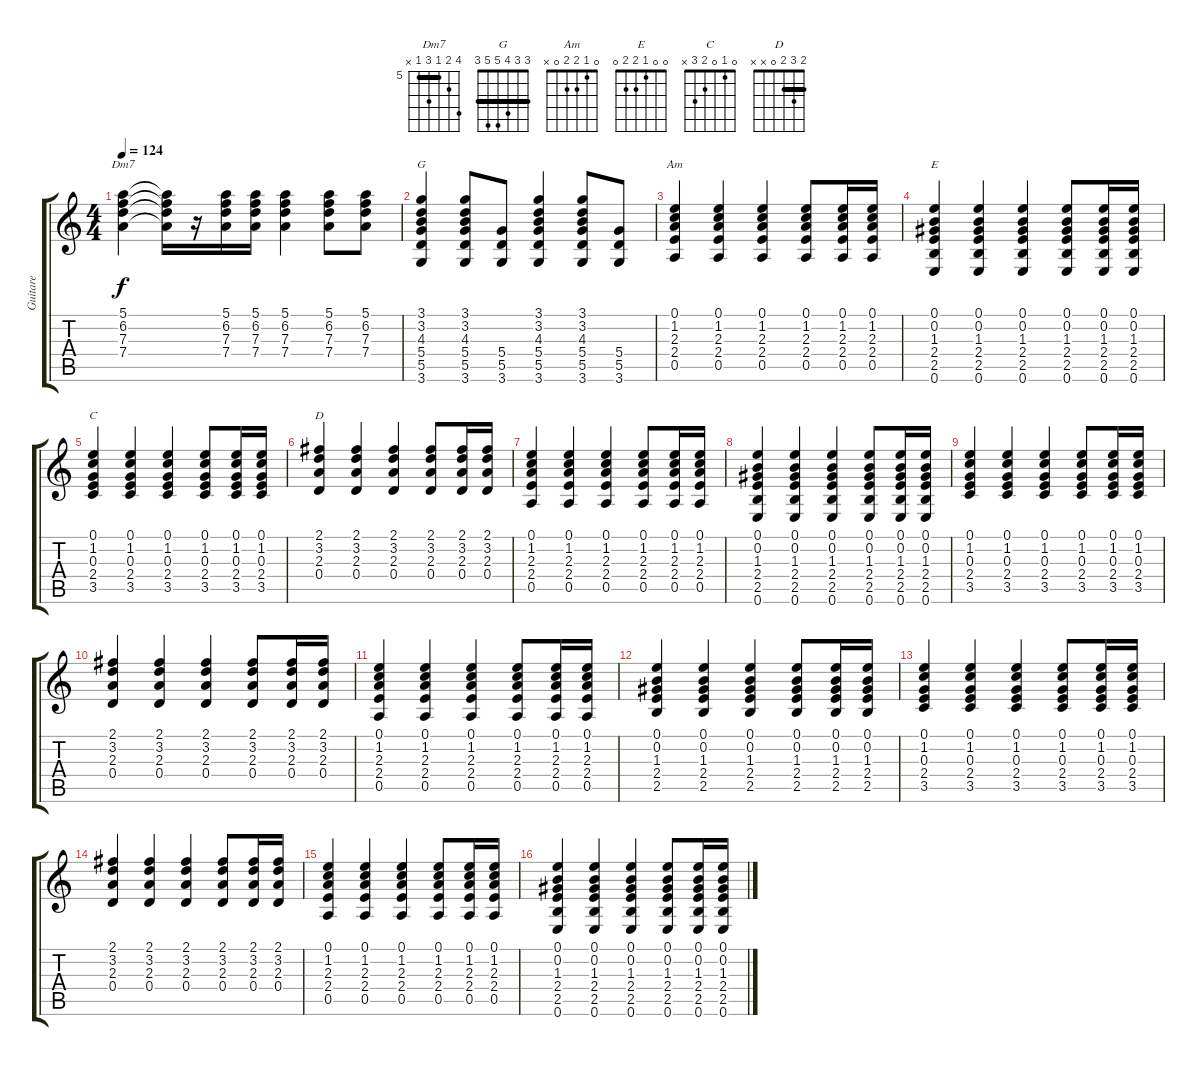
\track ("Guitare" "Guitare") {instrument overdrivenguitar}
\staff {score tabs}
\tuning (E4 B3 G3 D3 A2 E2) {hide}
\chord ("Dm7" 8 6 5 7 5 x) {firstfret 5 barre 5}
\chord ("G" 3 3 4 5 5 3) {barre 3}
\chord ("Am" 0 1 2 2 0 x)
\chord ("E" 0 0 1 2 2 0)
\chord ("C" 0 1 0 2 3 x)
\chord ("D" 2 3 2 0 x x) {barre 2}
\ts (4 4)
\tempo 124
\clef g2
\ks c
(5.1 6.2 7.3 7.4).4{ch "Dm7" dy f} (5.1{t} 6.2{t} 7.3{t} 7.4{t}).16 r.16 (5.1 6.2 7.3 7.4).16 (5.1 6.2 7.3 7.4).16 (5.1 6.2 7.3 7.4).4 (5.1 6.2 7.3 7.4).8 (5.1 6.2 7.3 7.4).8 |
(3.1 3.2 4.3 5.4 5.5 3.6).4{ch "G"} (3.1 3.2 4.3 5.4 5.5 3.6).8 (5.4 5.5 3.6).8 (3.1 3.2 4.3 5.4 5.5 3.6).4 (3.1 3.2 4.3 5.4 5.5 3.6).8 (5.4 5.5 3.6).8 |
(0.1 1.2 2.3 2.4 0.5).4{ch "Am"} (0.1 1.2 2.3 2.4 0.5).4 (0.1 1.2 2.3 2.4 0.5).4 (0.1 1.2 2.3 2.4 0.5).8 (0.1 1.2 2.3 2.4 0.5).16 (0.1 1.2 2.3 2.4 0.5).16 |
(0.1 0.2 1.3 2.4 2.5 0.6).4{ch "E"} (0.1 0.2 1.3 2.4 2.5 0.6).4 (0.1 0.2 1.3 2.4 2.5 0.6).4 (0.1 0.2 1.3 2.4 2.5 0.6).8 (0.1 0.2 1.3 2.4 2.5 0.6).16 (0.1 0.2 1.3 2.4 2.5 0.6).16 |
(0.1 1.2 0.3 2.4 3.5).4{ch "C"} (0.1 1.2 0.3 2.4 3.5).4 (0.1 1.2 0.3 2.4 3.5).4 (0.1 1.2 0.3 2.4 3.5).8 (0.1 1.2 0.3 2.4 3.5).16 (0.1 1.2 0.3 2.4 3.5).16 |
(2.1 3.2 2.3 0.4).4{ch "D"} (2.1 3.2 2.3 0.4).4 (2.1 3.2 2.3 0.4).4 (2.1 3.2 2.3 0.4).8 (2.1 3.2 2.3 0.4).16 (2.1 3.2 2.3 0.4).16 |
(0.1 1.2 2.3 2.4 0.5).4 (0.1 1.2 2.3 2.4 0.5).4 (0.1 1.2 2.3 2.4 0.5).4 (0.1 1.2 2.3 2.4 0.5).8 (0.1 1.2 2.3 2.4 0.5).16 (0.1 1.2 2.3 2.4 0.5).16 |
(0.1 0.2 1.3 2.4 2.5 0.6).4 (0.1 0.2 1.3 2.4 2.5 0.6).4 (0.1 0.2 1.3 2.4 2.5 0.6).4 (0.1 0.2 1.3 2.4 2.5 0.6).8 (0.1 0.2 1.3 2.4 2.5 0.6).16 (0.1 0.2 1.3 2.4 2.5 0.6).16 |
(0.1 1.2 0.3 2.4 3.5).4 (0.1 1.2 0.3 2.4 3.5).4 (0.1 1.2 0.3 2.4 3.5).4 (0.1 1.2 0.3 2.4 3.5).8 (0.1 1.2 0.3 2.4 3.5).16 (0.1 1.2 0.3 2.4 3.5).16 |
(2.1 3.2 2.3 0.4).4 (2.1 3.2 2.3 0.4).4 (2.1 3.2 2.3 0.4).4 (2.1 3.2 2.3 0.4).8 (2.1 3.2 2.3 0.4).16 (2.1 3.2 2.3 0.4).16 |
(0.1 1.2 2.3 2.4 0.5).4 (0.1 1.2 2.3 2.4 0.5).4 (0.1 1.2 2.3 2.4 0.5).4 (0.1 1.2 2.3 2.4 0.5).8 (0.1 1.2 2.3 2.4 0.5).16 (0.1 1.2 2.3 2.4 0.5).16 |
(0.1 0.2 1.3 2.4 2.5).4 (0.1 0.2 1.3 2.4 2.5).4 (0.1 0.2 1.3 2.4 2.5).4 (0.1 0.2 1.3 2.4 2.5).8 (0.1 0.2 1.3 2.4 2.5).16 (0.1 0.2 1.3 2.4 2.5).16 |
(0.1 1.2 0.3 2.4 3.5).4 (0.1 1.2 0.3 2.4 3.5).4 (0.1 1.2 0.3 2.4 3.5).4 (0.1 1.2 0.3 2.4 3.5).8 (0.1 1.2 0.3 2.4 3.5).16 (0.1 1.2 0.3 2.4 3.5).16 |
(2.1 3.2 2.3 0.4).4 (2.1 3.2 2.3 0.4).4 (2.1 3.2 2.3 0.4).4 (2.1 3.2 2.3 0.4).8 (2.1 3.2 2.3 0.4).16 (2.1 3.2 2.3 0.4).16 |
(0.1 1.2 2.3 2.4 0.5).4 (0.1 1.2 2.3 2.4 0.5).4 (0.1 1.2 2.3 2.4 0.5).4 (0.1 1.2 2.3 2.4 0.5).8 (0.1 1.2 2.3 2.4 0.5).16 (0.1 1.2 2.3 2.4 0.5).16 |
(0.1 0.2 1.3 2.4 2.5 0.6).4 (0.1 0.2 1.3 2.4 2.5 0.6).4 (0.1 0.2 1.3 2.4 2.5 0.6).4 (0.1 0.2 1.3 2.4 2.5 0.6).8 (0.1 0.2 1.3 2.4 2.5 0.6).16 (0.1 0.2 1.3 2.4 2.5 0.6).16
